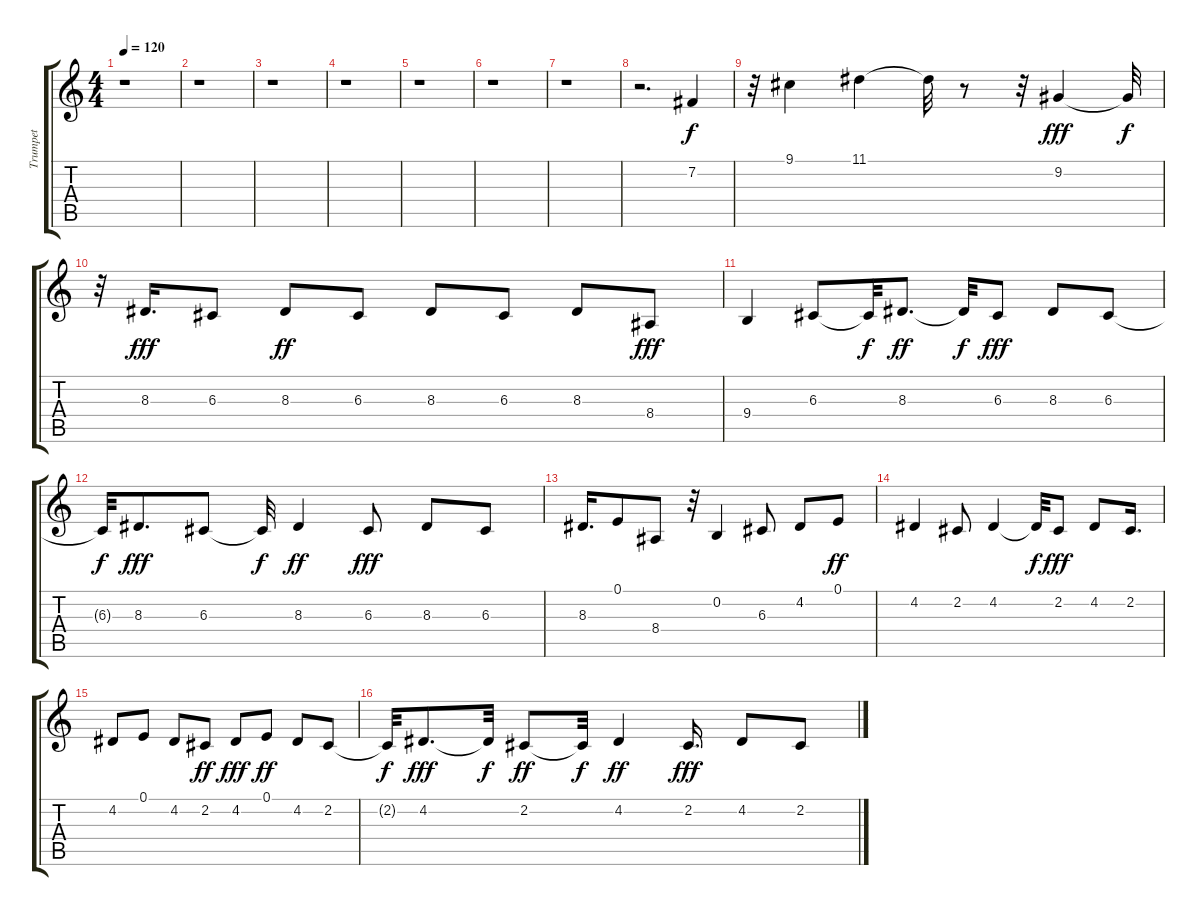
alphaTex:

\track ("Trumpet" "Trumpet") {instrument mutedtrumpet}
\staff {score tabs}
\tuning (E4 B3 G3 D3 A2 E2) {hide}
\ts (4 4)
\tempo 120
\clef g2
\ks c
r.1{dy f} |
r.1 |
r.1 |
r.1 |
r.1 |
r.1 |
r.1 |
r.2{d} 7.2.4{volume 11 instrument mutedtrumpet} |
r.32 9.1.4 11.1.4 11.1{t}.32 r.8 r.32 9.2.4{dy fff} 9.2{t}.32{dy f} |
r.32 8.3.16{d dy fff} 6.3.8 8.3.8{dy ff} 6.3.8 8.3.8 6.3.8 8.3.8 8.4.8{dy fff} |
9.4.4 6.3.8 6.3{t}.32{dy f} 8.3.8{d dy ff} 8.3{t}.32{dy f} 6.3.8{dy fff} 8.3.8 6.3.8 |
6.3{t}.32{dy f} 8.3.8{d dy fff} 6.3.8 6.3{t}.32{dy f} 8.3.4{dy ff} 6.3.8{dy fff} 8.3.8 6.3.8 |
8.3.16{d} 0.1.8 8.4.8 r.32 0.2.4 6.3.8 4.2.8 0.1.8{dy ff} |
4.2.4 2.2.8 4.2.4 4.2{t}.32{dy f} 2.2.8{dy fff} 4.2.8 2.2.16{d} |
4.2.8 0.1.8 4.2.8 2.2.8{dy ff} 4.2.8{dy fff} 0.1.8{dy ff} 4.2.8 2.2.8 |
2.2{t}.32{dy f} 4.2.8{d dy fff} 4.2{t}.32{dy f} 2.2.8{dy ff} 2.2{t}.32{dy f} 4.2.4{dy ff} 2.2.16{d dy fff} 4.2.8 2.2.8
